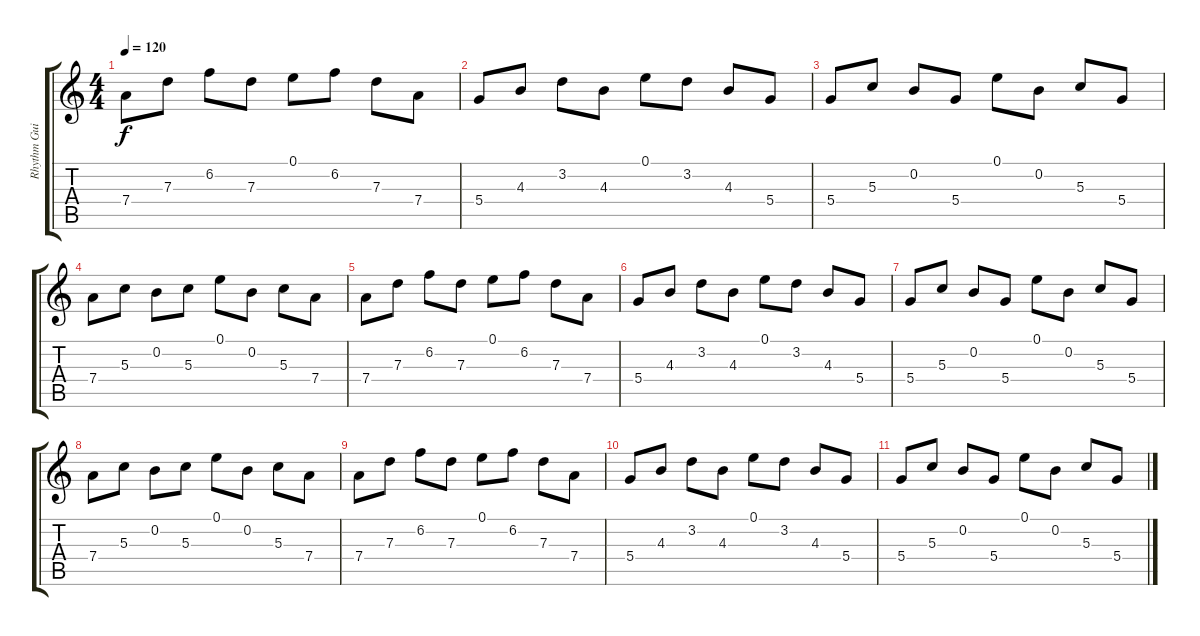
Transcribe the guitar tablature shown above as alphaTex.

\track ("Rhythm Guitar" "Rhythm Gui") {instrument acousticguitarsteel}
\staff {score tabs}
\tuning (E4 B3 G3 D3 A2 E2) {hide}
\ts (4 4)
\tempo 120
\clef g2
\ks c
7.4.8{dy f} 7.3.8 6.2.8 7.3.8 0.1.8 6.2.8 7.3.8 7.4.8 |
5.4.8{volume 12} 4.3.8 3.2.8 4.3.8 0.1.8 3.2.8 4.3.8 5.4.8 |
5.4.8 5.3.8 0.2.8 5.4.8 0.1.8 0.2.8 5.3.8 5.4.8 |
7.4.8{volume 10} 5.3.8 0.2.8 5.3.8 0.1.8 0.2.8 5.3.8 7.4.8 |
7.4.8 7.3.8 6.2.8 7.3.8 0.1.8 6.2.8 7.3.8 7.4.8 |
5.4.8{volume 9} 4.3.8 3.2.8 4.3.8 0.1.8 3.2.8 4.3.8 5.4.8 |
5.4.8 5.3.8 0.2.8 5.4.8 0.1.8 0.2.8 5.3.8 5.4.8 |
7.4.8{volume 8} 5.3.8 0.2.8 5.3.8 0.1.8 0.2.8 5.3.8 7.4.8 |
7.4.8 7.3.8 6.2.8 7.3.8 0.1.8 6.2.8 7.3.8 7.4.8 |
5.4.8{volume 6} 4.3.8 3.2.8 4.3.8 0.1.8 3.2.8 4.3.8 5.4.8 |
5.4.8 5.3.8 0.2.8 5.4.8 0.1.8 0.2.8 5.3.8 5.4.8
